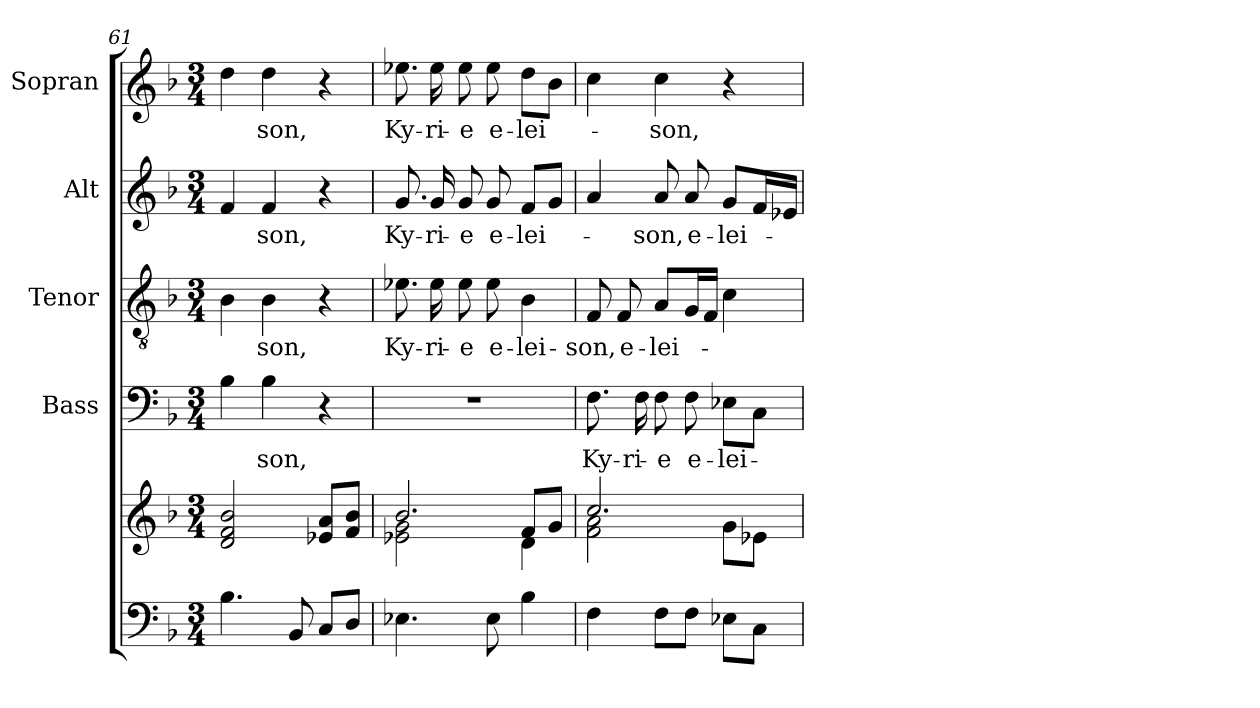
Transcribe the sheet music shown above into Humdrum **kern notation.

**kern	**kern	**kern	**text	**kern	**text	**kern	**text	**kern	**text
*part5	*part5	*part4	*part4	*part3	*part3	*part2	*part2	*part1	*part1
*staff6	*staff5	*staff4	*staff4	*staff3	*staff3	*staff2	*staff2	*staff1	*staff1
*	*	*I"Bass	*	*I"Tenor	*	*I"Alt	*	*I"Sopran	*
*	*	*I'B.	*	*I'T.	*	*I'A.	*	*I'S.	*
*clefF4	*clefG2	*clefF4	*	*clefGv2	*	*clefG2	*	*clefG2	*
*k[b-]	*k[b-]	*k[b-]	*	*k[b-]	*	*k[b-]	*	*k[b-]	*
*F:	*F:	*F:	*	*F:	*	*F:	*	*F:	*
*M3/4	*M3/4	*M3/4	*	*M3/4	*	*M3/4	*	*M3/4	*
=61	=61	=61	=61	=61	=61	=61	=61	=61	=61
4.B-\	2d/ 2f/ 2b-/	4B-\	.	4B-\	.	4f/	.	4dd\	.
!	!	!	!LO:LY:b	!	!LO:LY:b	!	!LO:LY:b	!	!LO:LY:b
.	.	4B-\	-son,	4B-\	-son,	4f/	-son,	4dd\	-son,
8BB-/	.	.	.	.	.	.	.	.	.
8C/L	8e-X/ 8a/L	4r	.	4r	.	4r	.	4r	.
8D/J	8f/ 8b-/J	.	.	.	.	.	.	.	.
=62	=62	=62	=62	=62	=62	=62	=62	=62	=62
*	*^	*	*	*	*	*	*	*	*
*	*	*^	*	*	*	*	*	*	*	*
!	!	!	!	!	!	!	!LO:LY:b	!	!LO:LY:b	!	!LO:LY:b
4.E-X\	2.b-/	2e-X\ 2g\	2ryy	2.r	.	8.e-X\	Ky-	8.g/	Ky-	8.ee-X\	Ky-
!	!	!	!	!	!	!	!LO:LY:b	!	!LO:LY:b	!	!LO:LY:b
.	.	.	.	.	.	16e-\	-ri-	16g/	-ri-	16ee-\	-ri-
!	!	!	!	!	!	!	!LO:LY:b	!	!LO:LY:b	!	!LO:LY:b
.	.	.	.	.	.	8e-\	-e	8g/	-e	8ee-\	-e
!	!	!	!	!	!	!	!LO:LY:b	!	!LO:LY:b	!	!LO:LY:b
8E-\	.	.	.	.	.	8e-\	e-	8g/	e-	8ee-\	e-
!	!	!	!	!	!	!	!LO:LY:b	!	!LO:LY:b	!	!LO:LY:b
4B-\	.	4d\	8f/L	.	.	4B-\	-lei-	8f/L	-lei-	8dd\L	-lei-
.	.	.	8g/J	.	.	.	.	8g/J	.	8b-\J	.
=63	=63	=63	=63	=63	=63	=63	=63	=63	=63	=63	=63
!	!	!	!	!	!LO:LY:b	!	!LO:LY:b	!	!	!	!
*	*	*v	*v	*	*	*	*	*	*	*	*
4F\	2.cc/	2f\ 2a\	8.F\	Ky-	8F/	-son,	4a/	.	4cc\	.
!	!	!	!	!	!	!LO:LY:b	!	!	!	!
.	.	.	.	.	8F/	e-	.	.	.	.
!	!	!	!	!LO:LY:b	!	!	!	!	!	!
.	.	.	16F\	-ri-	.	.	.	.	.	.
!	!	!	!	!LO:LY:b	!	!LO:LY:b	!	!LO:LY:b	!	!LO:LY:b
8F\L	.	.	8F\	-e	8A/L	-lei-	8a/	-son,	4cc\	-son,
!	!	!	!	!LO:LY:b	!	!	!	!LO:LY:b	!	!
8F\J	.	.	8F\	e-	16G/L	.	8a/	e-	.	.
.	.	.	.	.	16F/JJ	.	.	.	.	.
!	!	!	!	!LO:LY:b	!	!	!	!LO:LY:b	!	!
8E-X\L	.	8g\L	8E-X\L	-lei-	4c\	.	8g/L	-lei-	4r	.
8C\J	.	8e-X\J	8C\J	.	.	.	16f/L	.	.	.
.	.	.	.	.	.	.	16e-X/JJ	.	.	.
*	*v	*v	*	*	*	*	*	*	*	*
=	=	=	=	=	=	=	=	=	=
*-	*-	*-	*-	*-	*-	*-	*-	*-	*-
